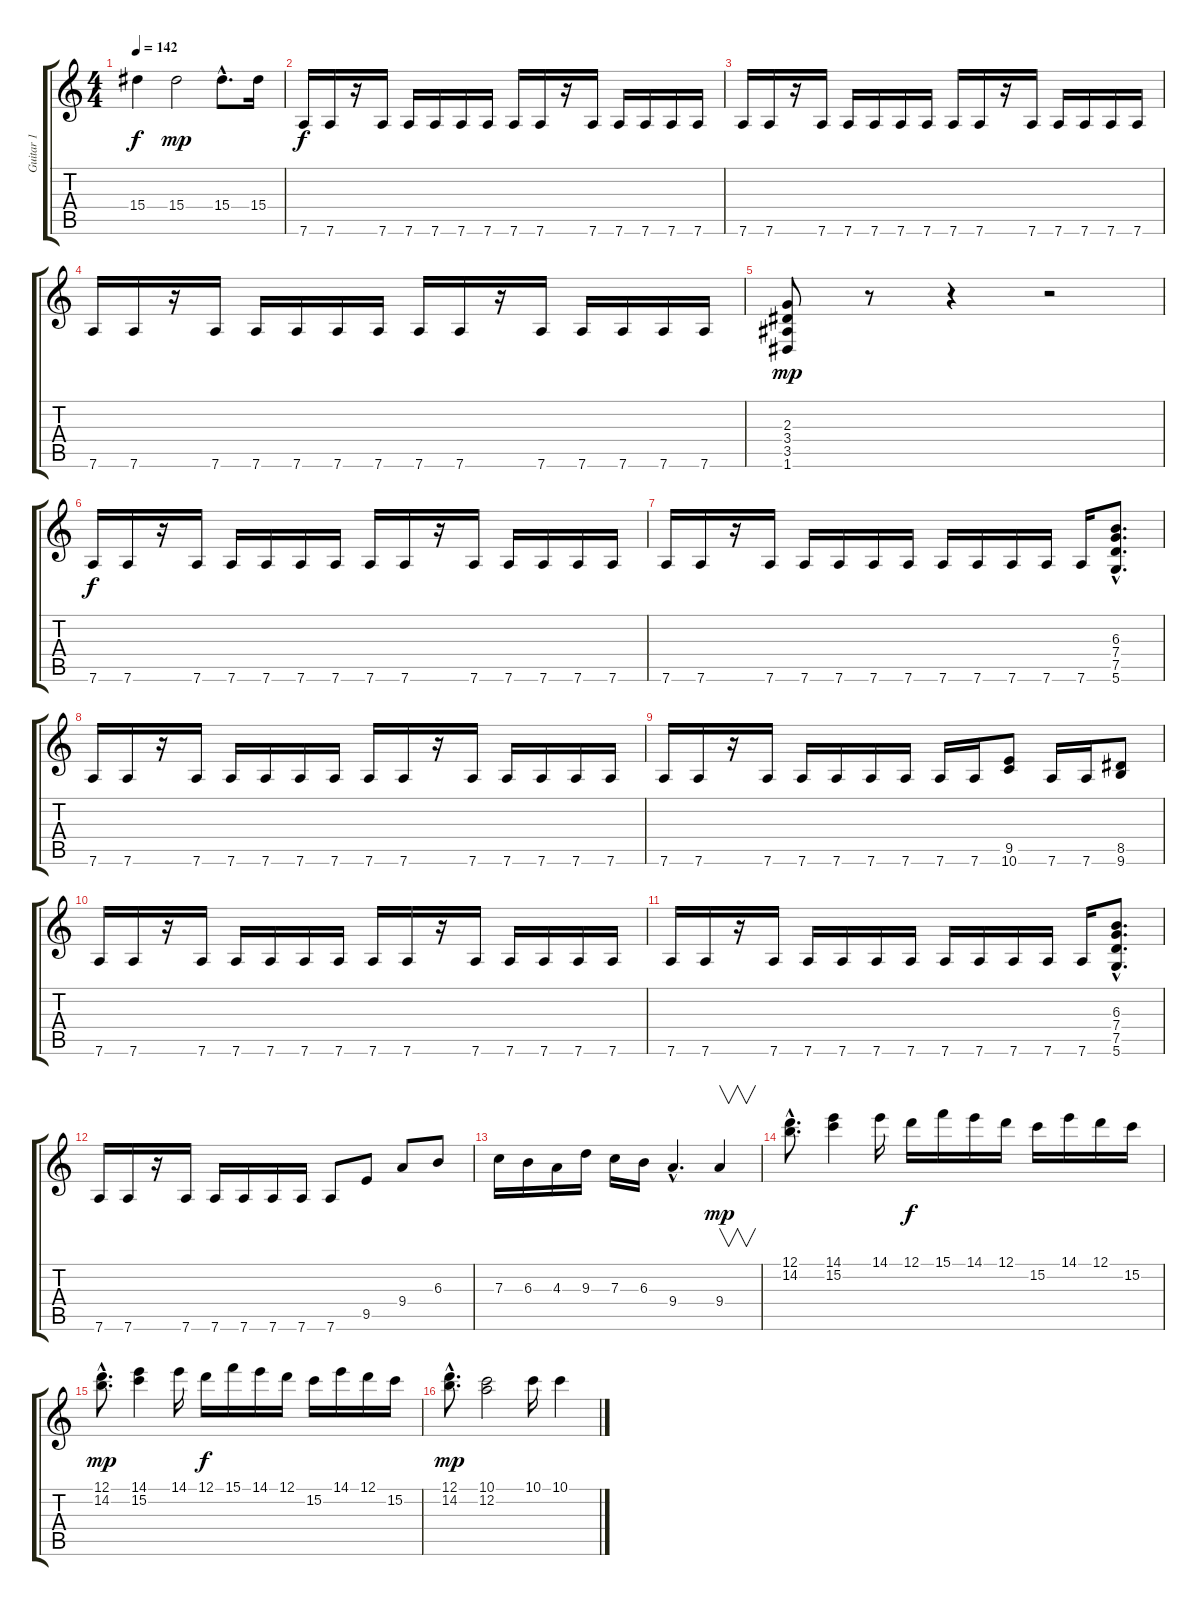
\track ("Guitar 1" "Guitar 1") {instrument overdrivenguitar}
\staff {score tabs}
\tuning (D4 A3 F3 C3 G2 D2) {hide}
\ts (4 4)
\tempo 142
\clef g2
\ks c
15.4.4{dy f} 15.4.2{dy mp} 15.4{hac}.8{d} 15.4.16 |
7.6.16{dy f} 7.6.16 r.16 7.6.16 7.6.16 7.6.16 7.6.16 7.6.16 7.6.16 7.6.16 r.16 7.6.16 7.6.16 7.6.16 7.6.16 7.6.16 |
7.6.16 7.6.16 r.16 7.6.16 7.6.16 7.6.16 7.6.16 7.6.16 7.6.16 7.6.16 r.16 7.6.16 7.6.16 7.6.16 7.6.16 7.6.16 |
7.6.16 7.6.16 r.16 7.6.16 7.6.16 7.6.16 7.6.16 7.6.16 7.6.16 7.6.16 r.16 7.6.16 7.6.16 7.6.16 7.6.16 7.6.16 |
(2.3 3.4 3.5 1.6).8{dy mp} r.8 r.4 r.2 |
7.6.16{dy f} 7.6.16 r.16 7.6.16 7.6.16 7.6.16 7.6.16 7.6.16 7.6.16 7.6.16 r.16 7.6.16 7.6.16 7.6.16 7.6.16 7.6.16 |
7.6.16 7.6.16 r.16 7.6.16 7.6.16 7.6.16 7.6.16 7.6.16 7.6.16 7.6.16 7.6.16 7.6.16 7.6.16 (6.3{hac} 7.4{hac} 7.5{hac} 5.6{hac}).8{d} |
7.6.16 7.6.16 r.16 7.6.16 7.6.16 7.6.16 7.6.16 7.6.16 7.6.16 7.6.16 r.16 7.6.16 7.6.16 7.6.16 7.6.16 7.6.16 |
7.6.16 7.6.16 r.16 7.6.16 7.6.16 7.6.16 7.6.16 7.6.16 7.6.16 7.6.16 (9.5 10.6).8 7.6.16 7.6.16 (8.5 9.6).8 |
7.6.16 7.6.16 r.16 7.6.16 7.6.16 7.6.16 7.6.16 7.6.16 7.6.16 7.6.16 r.16 7.6.16 7.6.16 7.6.16 7.6.16 7.6.16 |
7.6.16 7.6.16 r.16 7.6.16 7.6.16 7.6.16 7.6.16 7.6.16 7.6.16 7.6.16 7.6.16 7.6.16 7.6.16 (6.3{hac} 7.4{hac} 7.5{hac} 5.6{hac}).8{d} |
7.6.16 7.6.16 r.16 7.6.16 7.6.16 7.6.16 7.6.16 7.6.16 7.6.8 9.5.8 9.4.8 6.3.8 |
7.3.16 6.3.16 4.3.16 9.3.16 7.3.16 6.3.16 9.4{hac}.4{d} 9.4.4{v dy mp} |
(12.1{hac} 14.2{hac}).8{d} (14.1 15.2).4 14.1.16 12.1.16{dy f} 15.1.16 14.1.16 12.1.16 15.2.16 14.1.16 12.1.16 15.2.16 |
(12.1{hac} 14.2{hac}).8{d dy mp} (14.1 15.2).4 14.1.16 12.1.16{dy f} 15.1.16 14.1.16 12.1.16 15.2.16 14.1.16 12.1.16 15.2.16 |
(12.1{hac} 14.2{hac}).8{d dy mp} (10.1 12.2).2 10.1.16 10.1.4
